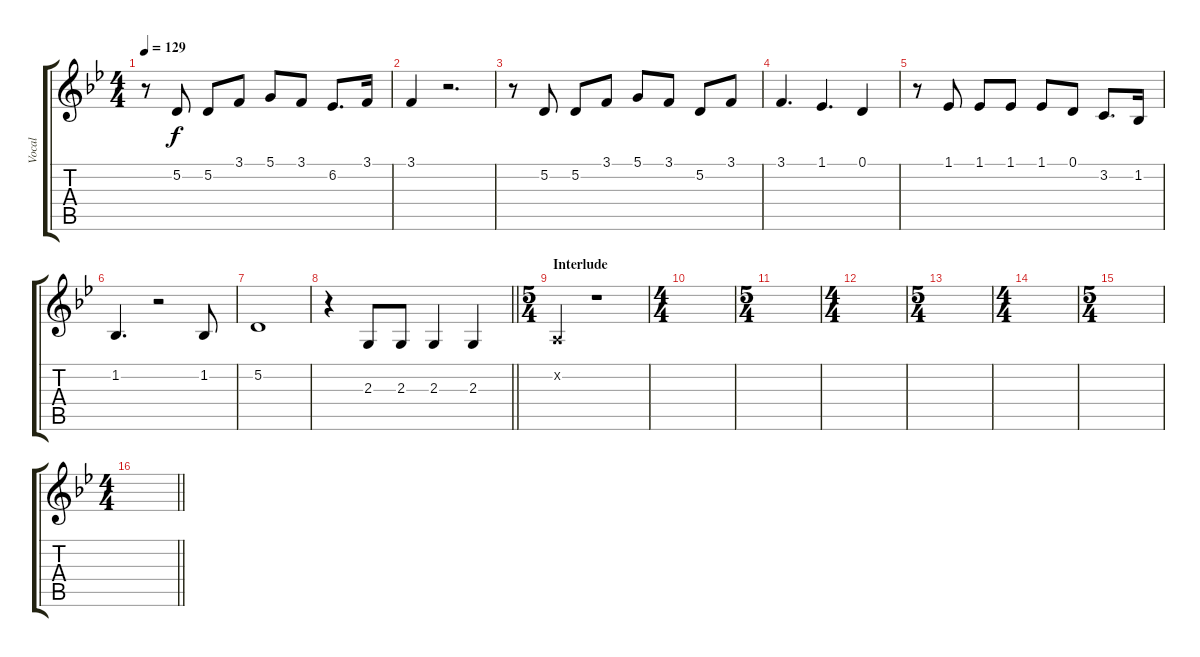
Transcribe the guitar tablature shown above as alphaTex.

\track ("Vocal" "Vocal") {instrument lead6voice}
\staff {score tabs}
\tuning (D4 A3 F3 C3 G2 C2) {hide}
\ts (4 4)
\tempo 129
\clef g2
\ks bb
r.8{dy f} 5.2.8 5.2.8 3.1.8 5.1.8 3.1.8 6.2.8{d} 3.1.16 |
3.1.4 r.2{d} |
r.8 5.2.8 5.2.8 3.1.8 5.1.8 3.1.8 5.2.8 3.1.8 |
3.1.4{d} 1.1.4{d} 0.1.4 |
r.8 1.1.8 1.1.8 1.1.8 1.1.8 0.1.8 3.2.8{d} 1.2.16 |
1.2.4{d} r.2 1.2.8 |
5.2.1 |
\barLineRight lightlight
r.4 2.3.8 2.3.8 2.3.4 2.3.4 |
\ts (5 4)
\section ("" "Interlude")
0.2{x}.4 r.1 |
\ts (4 4)
|
\ts (5 4)
|
\ts (4 4)
|
\ts (5 4)
|
\ts (4 4)
|
\ts (5 4)
|
\ts (4 4)
\barLineRight lightlight
